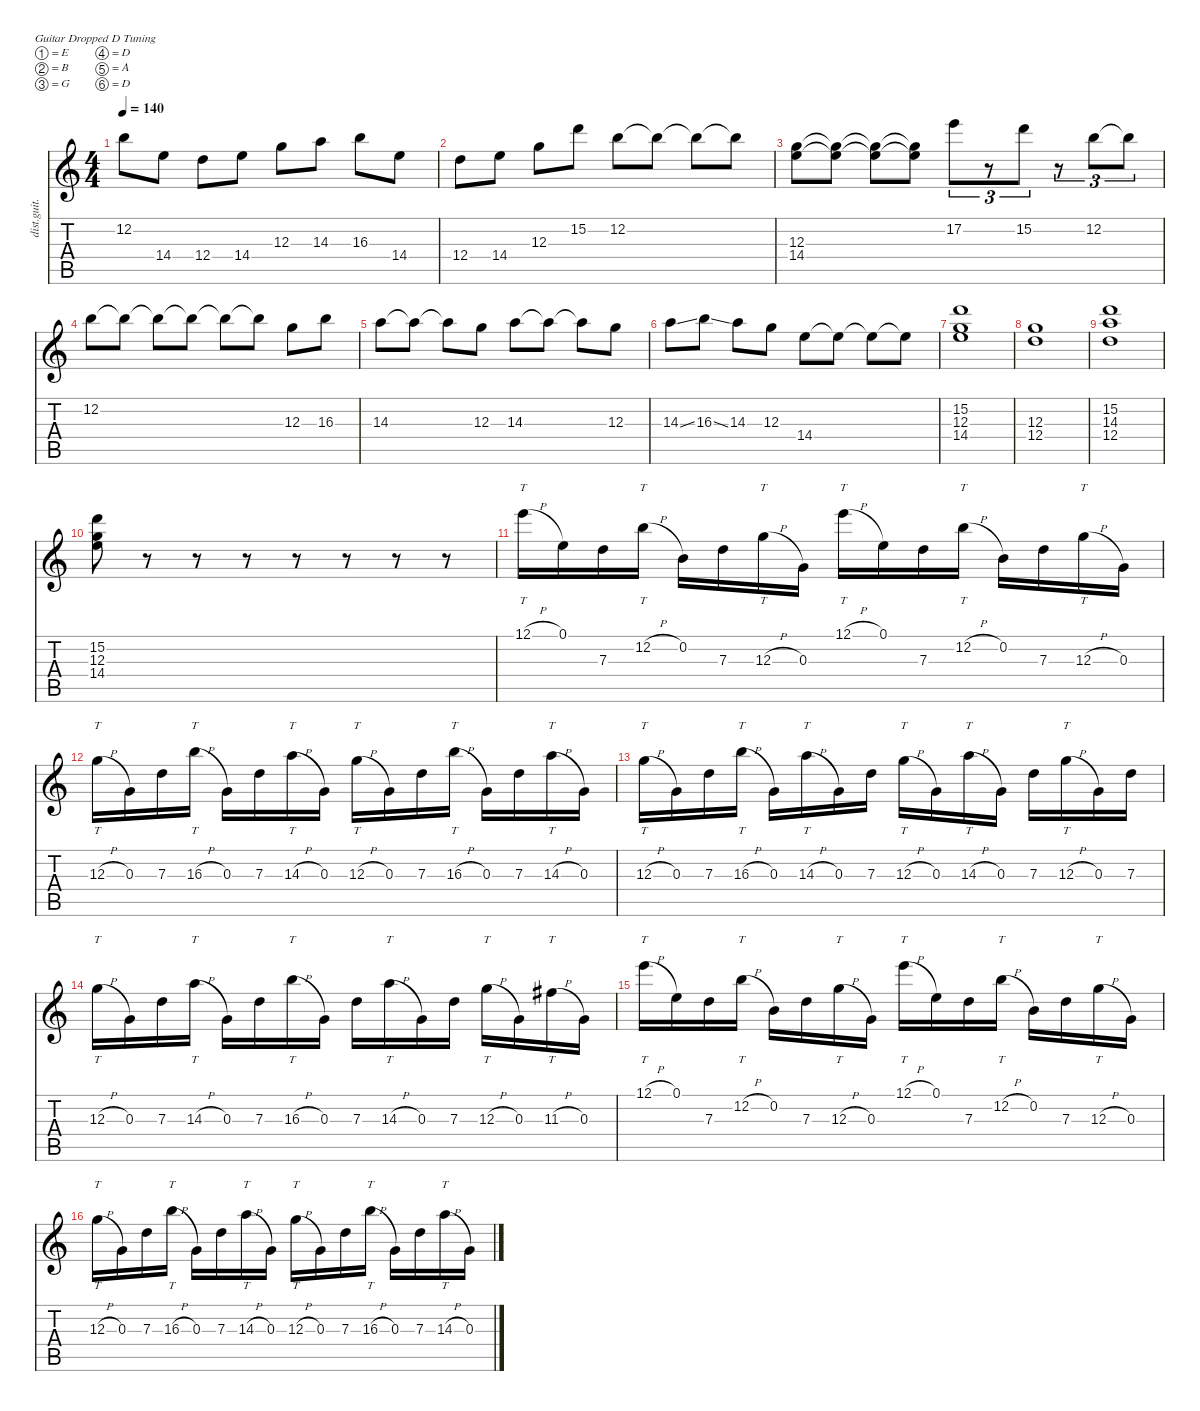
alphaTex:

\defaultSystemsLayout 4
\hideDynamics
\bracketExtendMode nobrackets
\otherSystemsTrackNameOrientation horizontal
\track ("L" "dist.guit.") {instrument distortionguitar}
\staff {score tabs}
\tuning (E4 B3 G3 D3 A2 D2)
\ts (4 4)
\tempo 140
\clef g2
\ks c
12.2{t}.8{dy mf beam Down} 14.4.8{beam Down} 12.4.8{beam Down} 14.4.8{beam Down} 12.3.8{beam Down} 14.3.8{beam Down} 16.3.8{beam Down} 14.4.8{beam Down} |
12.4.8{beam Down} 14.4.8{beam Down} 12.3.8{beam Down} 15.2.8{beam Down} 12.2.8{beam Down} 12.2{t}.8{beam Down} 12.2{t}.8{beam Down} 12.2{t}.8{beam Down} |
(14.4 12.3).8{beam Down} (14.4{t} 12.3{t}).8{beam Down} (14.4{t} 12.3{t}).8{beam Down} (14.4{t} 12.3{t}).8{beam Down} 17.2.8{tu (3 2) beam Down} r.8{tu (3 2) beam Down} 15.2.8{tu (3 2) beam Down} r.8{tu (3 2) beam Down} 12.2.8{tu (3 2) beam Down} 12.2{t}.8{tu (3 2) beam Down} |
12.2.8{beam Down} 12.2{t}.8{beam Down} 12.2{t}.8{beam Down} 12.2{t}.8{beam Down} 12.2{t}.8{beam Down} 12.2{t}.8{beam Down} 12.3.8{beam Down} 16.3.8{beam Down} |
14.3.8{beam Down} 14.3{t}.8{beam Down} 14.3{t}.8{beam Down} 12.3.8{beam Down} 14.3.8{beam Down} 14.3{t}.8{beam Down} 14.3{t}.8{beam Down} 12.3.8{beam Down} |
14.3{ss}.8{beam Down} 16.3{ss}.8{beam Down} 14.3.8{beam Down} 12.3.8{beam Down} 14.4.8{beam Down} 14.4{t}.8{beam Down} 14.4{t}.8{beam Down} 14.4{t}.8{beam Down} |
(14.4 12.3 15.2).1{beam Down} |
(12.4 12.3).1{beam Down} |
(12.4 14.3 15.2).1{beam Down} |
(14.4 12.3 15.2).8{beam Down} r.8{beam Down} r.8{beam Down} r.8{beam Down} r.8{beam Down} r.8{beam Down} r.8{beam Down} r.8{beam Down} |
12.1{h}.16{tt beam Down} 0.1.16{beam Down} 7.3.16{beam Down} 12.2{h}.16{tt beam Down} 0.2.16{beam Down} 7.3.16{beam Down} 12.3{h}.16{tt beam Down} 0.3.16{beam Down} 12.1{h}.16{tt beam Down} 0.1.16{beam Down} 7.3.16{beam Down} 12.2{h}.16{tt beam Down} 0.2.16{beam Down} 7.3.16{beam Down} 12.3{h}.16{tt beam Down} 0.3.16{beam Down} |
12.3{h}.16{tt beam Down} 0.3.16{beam Down} 7.3.16{beam Down} 16.3{h}.16{tt beam Down} 0.3.16{beam Down} 7.3.16{beam Down} 14.3{h}.16{tt beam Down} 0.3.16{beam Down} 12.3{h}.16{tt beam Down} 0.3.16{beam Down} 7.3.16{beam Down} 16.3{h}.16{tt beam Down} 0.3.16{beam Down} 7.3.16{beam Down} 14.3{h}.16{tt beam Down} 0.3.16{beam Down} |
12.3{h}.16{tt beam Down} 0.3.16{beam Down} 7.3.16{beam Down} 16.3{h}.16{tt beam Down} 0.3.16{beam Down} 14.3{h}.16{tt beam Down} 0.3.16{beam Down} 7.3.16{beam Down} 12.3{h}.16{tt beam Down} 0.3.16{beam Down} 14.3{h}.16{tt beam Down} 0.3.16{beam Down} 7.3.16{beam Down} 12.3{h}.16{tt beam Down} 0.3.16{beam Down} 7.3.16{beam Down} |
12.3{h}.16{tt beam Down} 0.3.16{beam Down} 7.3.16{beam Down} 14.3{h}.16{tt beam Down} 0.3.16{beam Down} 7.3.16{beam Down} 16.3{h}.16{tt beam Down} 0.3.16{beam Down} 7.3.16{beam Down} 14.3{h}.16{tt beam Down} 0.3.16{beam Down} 7.3.16{beam Down} 12.3{h}.16{tt beam Down} 0.3.16{beam Down} 11.3{h acc #}.16{tt beam Down} 0.3.16{beam Down} |
12.1{h}.16{tt beam Down} 0.1.16{beam Down} 7.3.16{beam Down} 12.2{h}.16{tt beam Down} 0.2.16{beam Down} 7.3.16{beam Down} 12.3{h}.16{tt beam Down} 0.3.16{beam Down} 12.1{h}.16{tt beam Down} 0.1.16{beam Down} 7.3.16{beam Down} 12.2{h}.16{tt beam Down} 0.2.16{beam Down} 7.3.16{beam Down} 12.3{h}.16{tt beam Down} 0.3.16{beam Down} |
12.3{h}.16{tt beam Down} 0.3.16{beam Down} 7.3.16{beam Down} 16.3{h}.16{tt beam Down} 0.3.16{beam Down} 7.3.16{beam Down} 14.3{h}.16{tt beam Down} 0.3.16{beam Down} 12.3{h}.16{tt beam Down} 0.3.16{beam Down} 7.3.16{beam Down} 16.3{h}.16{tt beam Down} 0.3.16{beam Down} 7.3.16{beam Down} 14.3{h}.16{tt beam Down} 0.3.16{beam Down}
